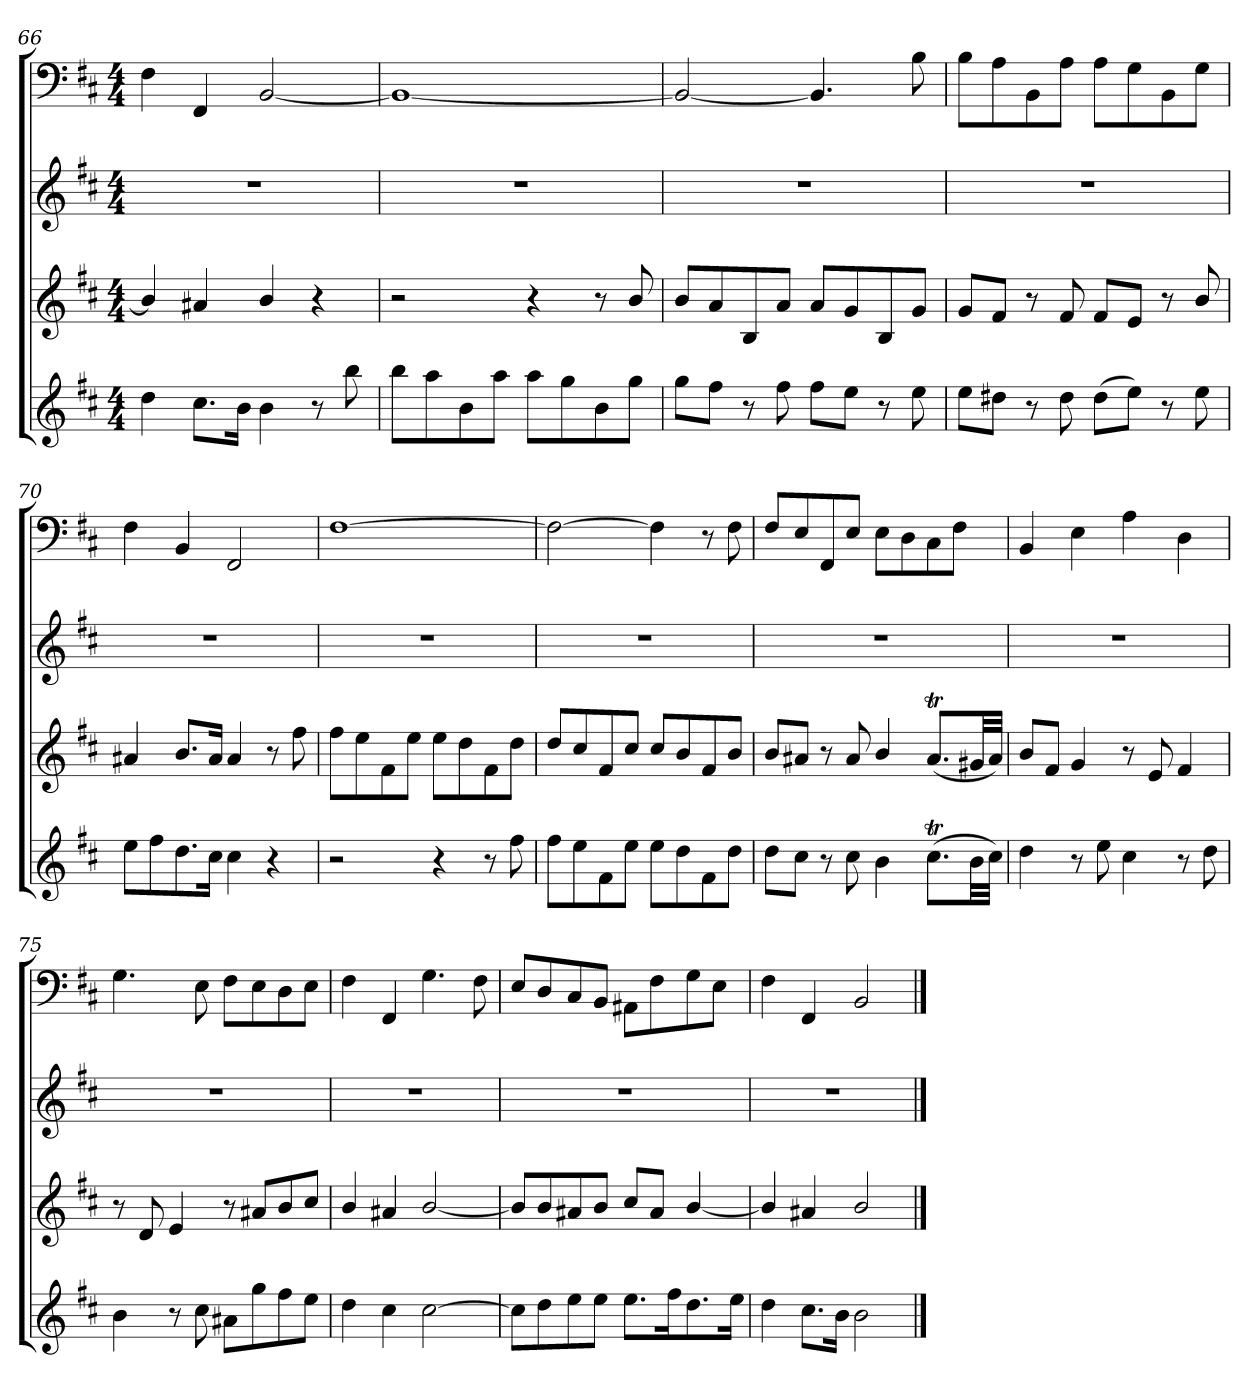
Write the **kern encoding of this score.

**kern	**kern	**kern	**kern
*part4	*part3	*part2	*part1
*staff4	*staff3	*staff2	*staff1
*clefG2	*clefG2	*clefG2	*clefF4
*k[f#c#]	*k[f#c#]	*k[f#c#]	*k[f#c#]
*b:	*b:	*b:	*b:
*M4/4	*M4/4	*M4/4	*M4/4
=66	=66	=66	=66
4dd\	4b/]	1r	4F#\
8.cc#\L	4a#X/	.	4FF#/
16b\Jk	.	.	.
4b\	4b/	.	[2BB/
8r	4r	.	.
8bb\	.	.	.
=67	=67	=67	=67
8bb\L	2r	1r	1BB/_
8aa\	.	.	.
8b\	.	.	.
8aa\J	.	.	.
8aa\L	4r	.	.
8gg\	.	.	.
8b\	8r	.	.
8gg\J	8b/	.	.
=68	=68	=68	=68
8gg\L	8b/L	1r	2BB/_
8ff#\J	8a/	.	.
8r	8B/	.	.
8ff#\	8a/J	.	.
8ff#\L	8a/L	.	4.BB/]
8ee\J	8g/	.	.
8r	8B/	.	.
8ee\	8g/J	.	8B\
=69	=69	=69	=69
8ee\L	8g/L	1r	8B\L
8dd#X\J	8f#/J	.	8A\
8r	8r	.	8BB\
8dd#\	8f#/	.	8A\J
(8dd#\L	8f#/L	.	8A\L
8ee\J)	8e/J	.	8G\
8r	8r	.	8BB\
8ee\	8b/	.	8G\J
=70	=70	=70	=70
8ee\L	4a#X/	1r	4F#\
8ff#\	.	.	.
8.dd\	8.b/L	.	4BB/
16cc#\Jk	16a#/Jk	.	.
4cc#\	4a#/	.	2FF#/
4r	8r	.	.
.	8ff#\	.	.
=71	=71	=71	=71
2r	8ff#\L	1r	[1F#\
.	8ee\	.	.
.	8f#\	.	.
.	8ee\J	.	.
4r	8ee\L	.	.
.	8dd\	.	.
8r	8f#\	.	.
8ff#\	8dd\J	.	.
=72	=72	=72	=72
8ff#\L	8dd/L	1r	2F#\_
8ee\	8cc#/	.	.
8f#\	8f#/	.	.
8ee\J	8cc#/J	.	.
8ee\L	8cc#/L	.	4F#\]
8dd\	8b/	.	.
8f#\	8f#/	.	8r
8dd\J	8b/J	.	8F#\
=73	=73	=73	=73
8dd\L	8b/L	1r	8F#/L
8cc#\J	8a#X/J	.	8E/
8r	8r	.	8FF#/
8cc#\	8a#/	.	8E/J
4b\	4b/	.	8E\L
.	.	.	8D\
(8.cc#t\L	(8.a#t/L	.	8C#\
.	.	.	8F#\J
32b\LL	32g#X/LL	.	.
32cc#\JJJ)	32a#/JJJ)	.	.
=74	=74	=74	=74
4dd\	8b/L	1r	4BB/
.	8f#/J	.	.
8r	4g/	.	4E\
8ee\	.	.	.
4cc#\	8r	.	4A\
.	8e/	.	.
8r	4f#/	.	4D\
8dd\	.	.	.
=75	=75	=75	=75
4b\	8r	1r	4.G\
.	8d/	.	.
8r	4e/	.	.
8cc#\	.	.	8E\
8a#X\L	8r	.	8F#\L
8gg\	8a#X/L	.	8E\
8ff#\	8b/	.	8D\
8ee\J	8cc#/J	.	8E\J
=76	=76	=76	=76
4dd\	4b/	1r	4F#\
4cc#\	4a#X/	.	4FF#/
[2cc#\	[2b/	.	4.G\
.	.	.	8F#\
=77	=77	=77	=77
8cc#\L]	8b/L]	1r	8E/L
8dd\	8b/	.	8D/
8ee\	8a#X/	.	8C#/
8ee\J	8b/J	.	8BB/J
8.ee\L	8cc#/L	.	8AA#X\L
.	8a#/J	.	8F#\
16ff#\K	.	.	.
8.dd\	[4b/	.	8G\
.	.	.	8E\J
16ee\Jk	.	.	.
=78	=78	=78	=78
4dd\	4b/]	1r	4F#\
8.cc#\L	4a#X/	.	4FF#/
16b\Jk	.	.	.
2b\	2b/	.	2BB/
==	==	==	==
*-	*-	*-	*-
